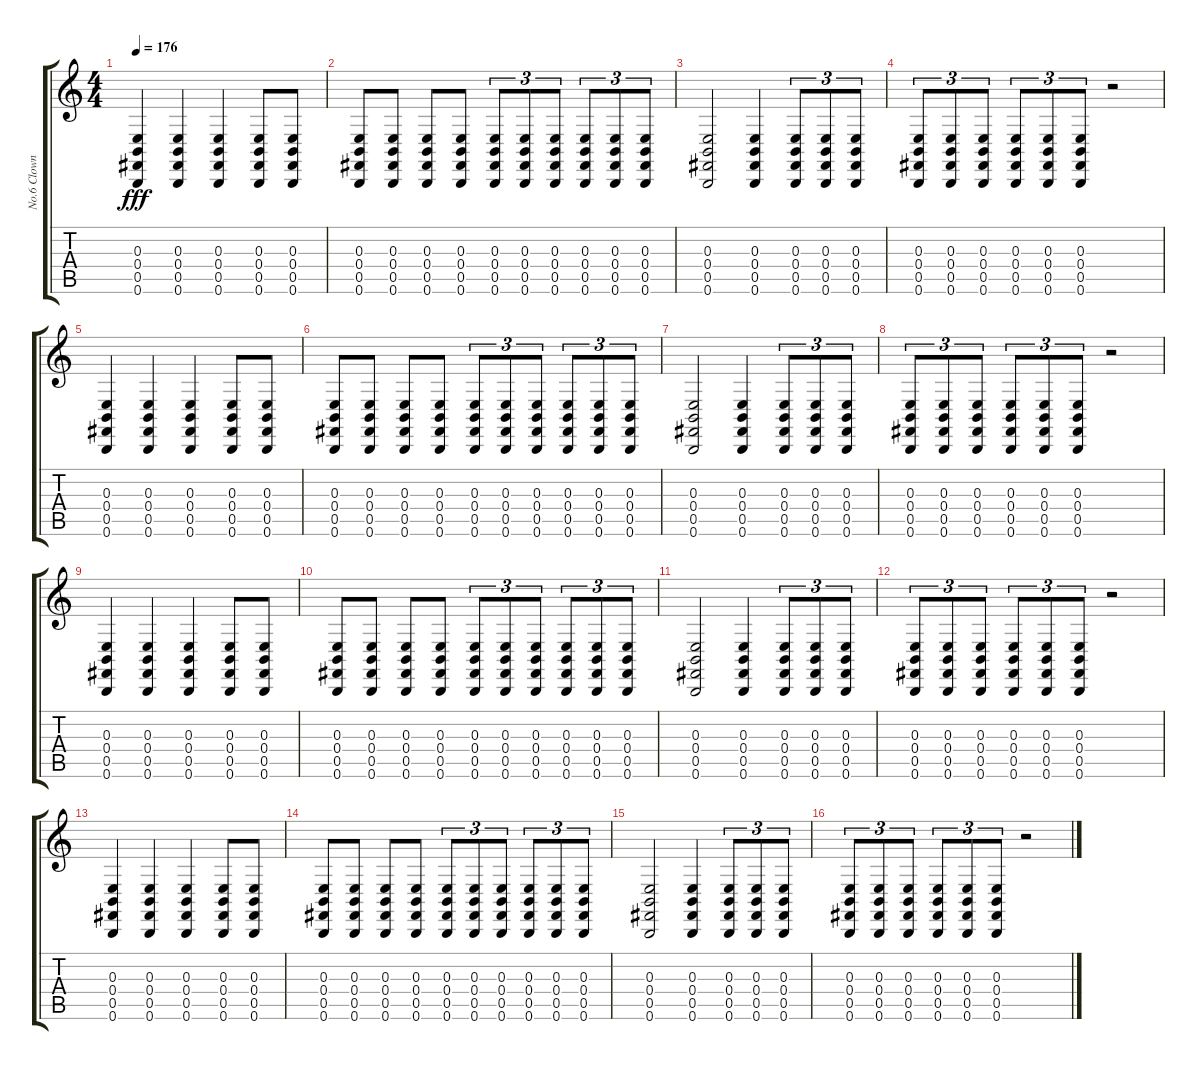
\track ("No.6 Clown" "No.6 Clown") {instrument melodictom}
\staff {score tabs}
\tuning (Db4 Ab3 E3 B2 Gb2 B1) {hide}
\ts (4 4)
\tempo 176
\clef g2
\ks c
(0.3 0.4 0.5 0.6).4{dy fff} (0.3 0.4 0.5 0.6).4 (0.3 0.4 0.5 0.6).4 (0.3 0.4 0.5 0.6).8 (0.3 0.4 0.5 0.6).8 |
(0.3 0.4 0.5 0.6).8 (0.3 0.4 0.5 0.6).8 (0.3 0.4 0.5 0.6).8 (0.3 0.4 0.5 0.6).8 (0.3 0.4 0.5 0.6).8{tu (3 2)} (0.3 0.4 0.5 0.6).8{tu (3 2)} (0.3 0.4 0.5 0.6).8{tu (3 2)} (0.3 0.4 0.5 0.6).8{tu (3 2)} (0.3 0.4 0.5 0.6).8{tu (3 2)} (0.3 0.4 0.5 0.6).8{tu (3 2)} |
(0.3 0.4 0.5 0.6).2{volume 16} (0.3 0.4 0.5 0.6).4 (0.3 0.4 0.5 0.6).8{tu (3 2)} (0.3 0.4 0.5 0.6).8{tu (3 2)} (0.3 0.4 0.5 0.6).8{tu (3 2)} |
(0.3 0.4 0.5 0.6).8{tu (3 2)} (0.3 0.4 0.5 0.6).8{tu (3 2)} (0.3 0.4 0.5 0.6).8{tu (3 2)} (0.3 0.4 0.5 0.6).8{tu (3 2)} (0.3 0.4 0.5 0.6).8{tu (3 2)} (0.3 0.4 0.5 0.6).8{tu (3 2)} r.2 |
(0.3 0.4 0.5 0.6).4 (0.3 0.4 0.5 0.6).4 (0.3 0.4 0.5 0.6).4 (0.3 0.4 0.5 0.6).8 (0.3 0.4 0.5 0.6).8 |
(0.3 0.4 0.5 0.6).8 (0.3 0.4 0.5 0.6).8 (0.3 0.4 0.5 0.6).8 (0.3 0.4 0.5 0.6).8 (0.3 0.4 0.5 0.6).8{tu (3 2)} (0.3 0.4 0.5 0.6).8{tu (3 2)} (0.3 0.4 0.5 0.6).8{tu (3 2)} (0.3 0.4 0.5 0.6).8{tu (3 2)} (0.3 0.4 0.5 0.6).8{tu (3 2)} (0.3 0.4 0.5 0.6).8{tu (3 2)} |
(0.3 0.4 0.5 0.6).2 (0.3 0.4 0.5 0.6).4 (0.3 0.4 0.5 0.6).8{tu (3 2)} (0.3 0.4 0.5 0.6).8{tu (3 2)} (0.3 0.4 0.5 0.6).8{tu (3 2)} |
(0.3 0.4 0.5 0.6).8{tu (3 2)} (0.3 0.4 0.5 0.6).8{tu (3 2)} (0.3 0.4 0.5 0.6).8{tu (3 2)} (0.3 0.4 0.5 0.6).8{tu (3 2)} (0.3 0.4 0.5 0.6).8{tu (3 2)} (0.3 0.4 0.5 0.6).8{tu (3 2)} r.2 |
(0.3 0.4 0.5 0.6).4 (0.3 0.4 0.5 0.6).4 (0.3 0.4 0.5 0.6).4 (0.3 0.4 0.5 0.6).8 (0.3 0.4 0.5 0.6).8 |
(0.3 0.4 0.5 0.6).8 (0.3 0.4 0.5 0.6).8 (0.3 0.4 0.5 0.6).8 (0.3 0.4 0.5 0.6).8 (0.3 0.4 0.5 0.6).8{tu (3 2)} (0.3 0.4 0.5 0.6).8{tu (3 2)} (0.3 0.4 0.5 0.6).8{tu (3 2)} (0.3 0.4 0.5 0.6).8{tu (3 2)} (0.3 0.4 0.5 0.6).8{tu (3 2)} (0.3 0.4 0.5 0.6).8{tu (3 2)} |
(0.3 0.4 0.5 0.6).2 (0.3 0.4 0.5 0.6).4 (0.3 0.4 0.5 0.6).8{tu (3 2)} (0.3 0.4 0.5 0.6).8{tu (3 2)} (0.3 0.4 0.5 0.6).8{tu (3 2)} |
(0.3 0.4 0.5 0.6).8{tu (3 2)} (0.3 0.4 0.5 0.6).8{tu (3 2)} (0.3 0.4 0.5 0.6).8{tu (3 2)} (0.3 0.4 0.5 0.6).8{tu (3 2)} (0.3 0.4 0.5 0.6).8{tu (3 2)} (0.3 0.4 0.5 0.6).8{tu (3 2)} r.2 |
(0.3 0.4 0.5 0.6).4 (0.3 0.4 0.5 0.6).4 (0.3 0.4 0.5 0.6).4 (0.3 0.4 0.5 0.6).8 (0.3 0.4 0.5 0.6).8 |
(0.3 0.4 0.5 0.6).8 (0.3 0.4 0.5 0.6).8 (0.3 0.4 0.5 0.6).8 (0.3 0.4 0.5 0.6).8 (0.3 0.4 0.5 0.6).8{tu (3 2)} (0.3 0.4 0.5 0.6).8{tu (3 2)} (0.3 0.4 0.5 0.6).8{tu (3 2)} (0.3 0.4 0.5 0.6).8{tu (3 2)} (0.3 0.4 0.5 0.6).8{tu (3 2)} (0.3 0.4 0.5 0.6).8{tu (3 2)} |
(0.3 0.4 0.5 0.6).2 (0.3 0.4 0.5 0.6).4 (0.3 0.4 0.5 0.6).8{tu (3 2)} (0.3 0.4 0.5 0.6).8{tu (3 2)} (0.3 0.4 0.5 0.6).8{tu (3 2)} |
(0.3 0.4 0.5 0.6).8{tu (3 2)} (0.3 0.4 0.5 0.6).8{tu (3 2)} (0.3 0.4 0.5 0.6).8{tu (3 2)} (0.3 0.4 0.5 0.6).8{tu (3 2)} (0.3 0.4 0.5 0.6).8{tu (3 2)} (0.3 0.4 0.5 0.6).8{tu (3 2)} r.2
